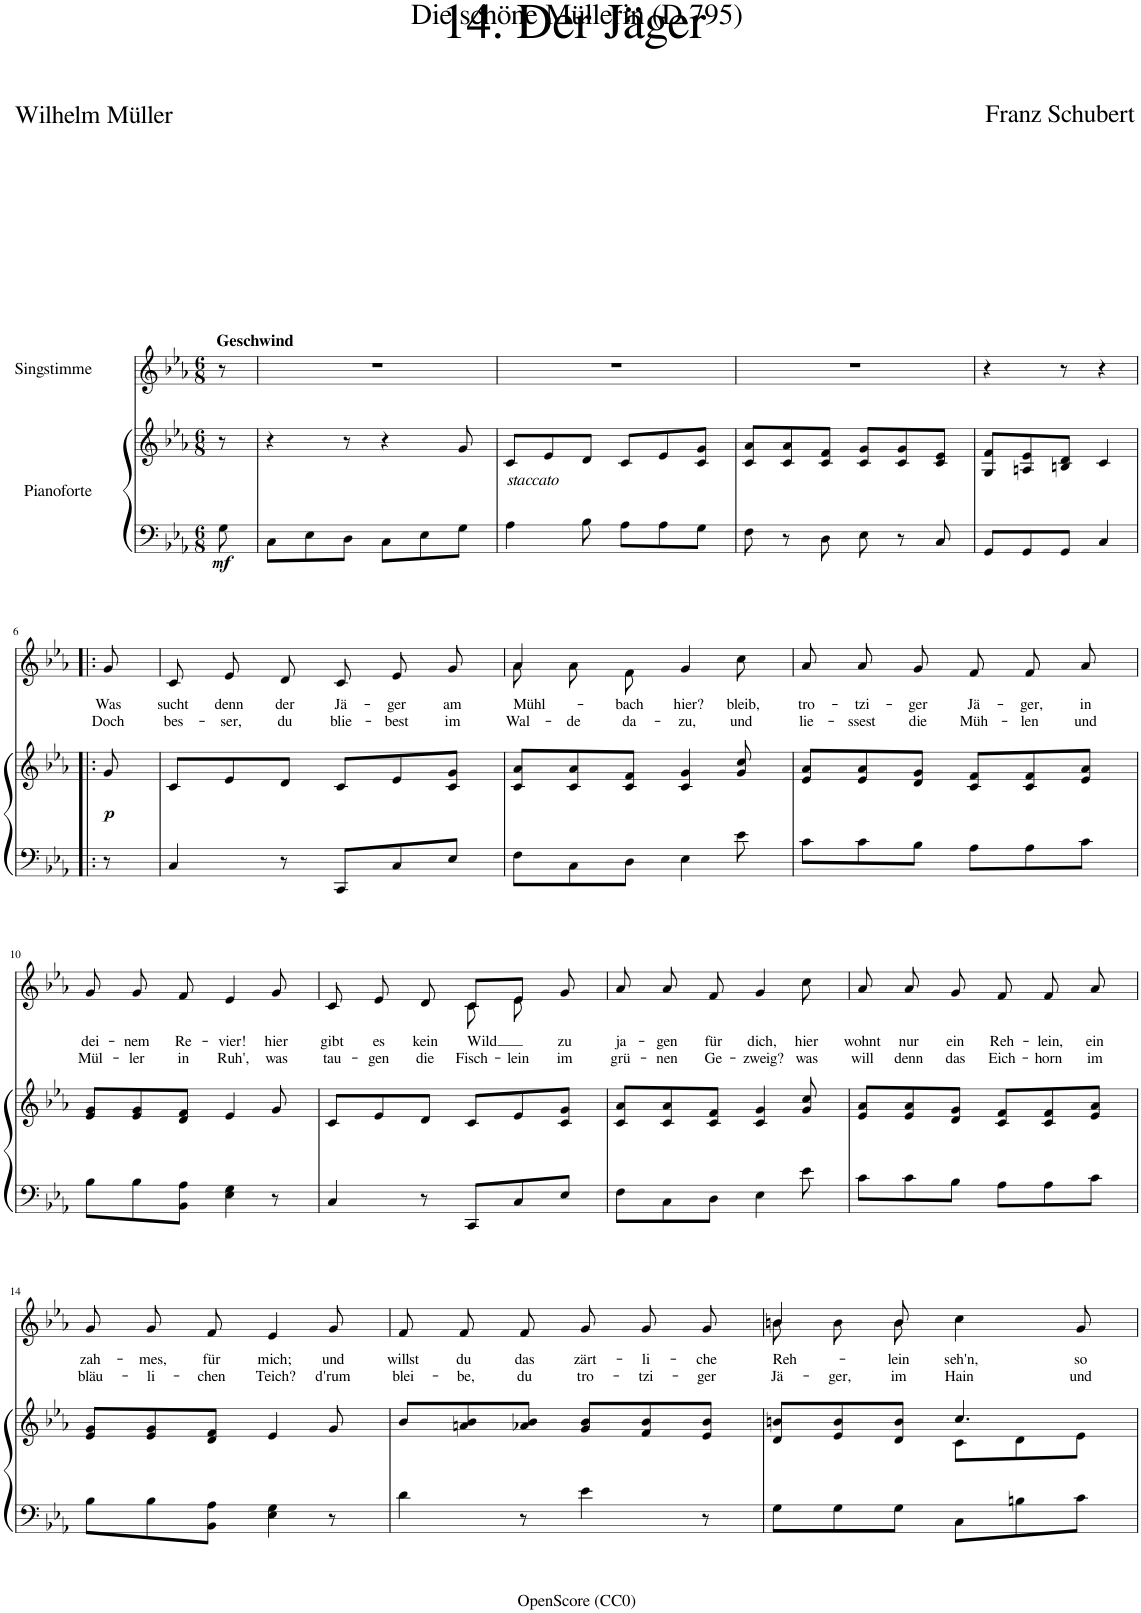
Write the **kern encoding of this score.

**kern	**kern	**dynam	**kern	**text	**text
*part2	*part2	*part2	*part1	*part1	*part1
*staff3	*staff2	*staff2/3	*staff1	*staff1	*staff1
*I"Pianoforte	*	*	*I"Singstimme	*	*
*I'Pno	*	*	*	*	*
*clefF4	*clefG2	*	*clefG2	*	*
*k[b-e-a-]	*k[b-e-a-]	*	*k[b-e-a-]	*	*
*M6/8	*M6/8	*	*M6/8	*	*
=1	=1	=1	=1	=1	=1
!	!	!	!LO:TX:a:B:t=Geschwind	!	!
!	!	!LO:DY:b=2	!	!	!
8G'\	8r	mf	8r	.	.
=2	=2	=2	=2	=2	=2
8C'\L	4r	.	2.r	.	.
8E-'\	.	.	.	.	.
8D'\J	8r	.	.	.	.
8C'\L	4r	.	.	.	.
8E-'\	.	.	.	.	.
8G'\J	8g'/	.	.	.	.
=3	=3	=3	=3	=3	=3
!	!LO:TX:b:i:t=staccato	!	!	!	!
4A-'\	8c'/L	.	2.r	.	.
.	8e-'/	.	.	.	.
8B-'\	8d'/J	.	.	.	.
8A-'\L	8c'/L	.	.	.	.
8A-'\	8e-'/	.	.	.	.
8G'\J	8c/' 8g/'J	.	.	.	.
=4	=4	=4	=4	=4	=4
8F'\	8c/' 8a-/'L	.	2.r	.	.
8r	8c/' 8a-/'	.	.	.	.
8D'\	8c/' 8f/'J	.	.	.	.
8E-'\	8c/' 8g/'L	.	.	.	.
8r	8c/' 8g/'	.	.	.	.
8C'/	8c/' 8e-/'J	.	.	.	.
=5	=5	=5	=5	=5	=5
8GG'/L	8G/' 8f/'L	.	4r	.	.
8GG'/	8An/' 8e-/'	.	.	.	.
8GG'/J	8Bn/' 8d/'J	.	8r	.	.
4C'/	4c'/	.	4r	.	.
!!LO:LB:g=z
=6!|:	=6!|:	=6!|:	=6!|:	=6!|:	=6!|:
!	!	!LO:DY:b	!	!LO:LY:b	!LO:LY:b
8r	8g'/	p	8g/	Was	Doch
=7	=7	=7	=7	=7	=7
!	!	!	!	!LO:LY:b	!LO:LY:b
4C'/	8c'/L	.	8c/	sucht	bes-
!	!	!	!	!LO:LY:b	!LO:LY:b
.	8e-'/	.	8e-/	denn	-ser,
!	!	!	!	!LO:LY:b	!LO:LY:b
8r	8d'/J	.	8d/	der	du
!	!	!	!	!LO:LY:b	!LO:LY:b
8CC'/L	8c'/L	.	8c/	Jä-	blie-
!	!	!	!	!LO:LY:b	!LO:LY:b
8C'/	8e-'/	.	8e-/	-ger	-best
!	!	!	!	!LO:LY:b	!LO:LY:b
8E-'/J	8c/' 8g/'J	.	8g/	am	im
=8	=8	=8	=8	=8	=8
!	!	!	!	!LO:LY:b	!LO:LY:b
*	*	*	*^	*	*
8F'\L	8c/' 8a-/'L	.	8a-\	4a-/	Mühl-	Wal-
!	!	!	!	!	!	!LO:LY:b
8C'\	8c/' 8a-/'	.	8a-\	.	.	-de
!	!	!	!	!	!LO:LY:b	!LO:LY:b
8D'\J	8c/' 8f/'J	.	8f\	2ryy	-bach	da-
!	!	!	!	!	!LO:LY:b	!LO:LY:b
4E-'\	4c/' 4g/'	.	4g/	.	hier?	-zu,
!	!	!	!	!	!LO:LY:b	!LO:LY:b
8e-'\	8g/' 8cc/'	.	8cc\	.	bleib,	und
*	*	*	*v	*v	*	*
=9	=9	=9	=9	=9	=9
!	!	!	!	!LO:LY:b	!LO:LY:b
8c'\L	8e-/' 8a-/'L	.	8a-/	tro-	lie-
!	!	!	!	!LO:LY:b	!LO:LY:b
8c'\	8e-/' 8a-/'	.	8a-/	-tzi-	-ssest
!	!	!	!	!LO:LY:b	!LO:LY:b
8B-'\J	8d/' 8g/'J	.	8g/	-ger	die
!	!	!	!	!LO:LY:b	!LO:LY:b
8A-'\L	8c/' 8f/'L	.	8f/	Jä-	Müh-
!	!	!	!	!LO:LY:b	!LO:LY:b
8A-'\	8c/' 8f/'	.	8f/	-ger,	-len
!	!	!	!	!LO:LY:b	!LO:LY:b
8c'\J	8e-/' 8a-/'J	.	8a-/	in	und
!!LO:LB:g=z
=10	=10	=10	=10	=10	=10
!	!	!	!	!LO:LY:b	!LO:LY:b
8B-'\L	8e-/' 8g/'L	.	8g/	dei-	Mül-
!	!	!	!	!LO:LY:b	!LO:LY:b
8B-'\	8e-/' 8g/'	.	8g/	-nem	-ler
!	!	!	!	!LO:LY:b	!LO:LY:b
8BB-\' 8A-\'J	8d/' 8f/'J	.	8f/	Re-	in
!	!	!	!	!LO:LY:b	!LO:LY:b
4E-\' 4G\'	4e-'/	.	4e-/	-vier!	Ruh',
!	!	!	!	!LO:LY:b	!LO:LY:b
8r	8g'/	.	8g/	hier	was
=11	=11	=11	=11	=11	=11
!	!	!	!	!LO:LY:b	!LO:LY:b
*	*	*	*^	*	*
4C'/	8c'/L	.	8c/	4.ryy	gibt	tau-
!	!	!	!	!	!LO:LY:b	!LO:LY:b
.	8e-'/	.	8e-/	.	es	-gen
!	!	!	!	!	!LO:LY:b	!LO:LY:b
8r	8d'/J	.	8d/	.	kein	die
!	!	!	!	!	!LO:LY:b	!LO:LY:b
8CC'/L	8c'/L	.	8c/L	8c\	Wild	Fisch-
!	!	!	!	!	!	!LO:LY:b
8C'/	8e-'/	.	8e-/J	8e-\	.	-lein
!	!	!	!	!	!LO:LY:b	!LO:LY:b
8E-'/J	8c/' 8g/'J	.	8g/	8ryy	zu	im
=12	=12	=12	=12	=12	=12	=12
!	!	!	!	!	!LO:LY:b	!LO:LY:b
*	*	*	*v	*v	*	*
8F'\L	8c/' 8a-/'L	.	8a-/	ja-	grü-
!	!	!	!	!LO:LY:b	!LO:LY:b
8C'\	8c/' 8a-/'	.	8a-/	-gen	-nen
!	!	!	!	!LO:LY:b	!LO:LY:b
8D'\J	8c/' 8f/'J	.	8f/	für	Ge-
!	!	!	!	!LO:LY:b	!LO:LY:b
4E-'\	4c/' 4g/'	.	4g/	dich,	-zweig?
!	!	!	!	!LO:LY:b	!LO:LY:b
8e-'\	8g/' 8cc/'	.	8cc\	hier	was
=13	=13	=13	=13	=13	=13
!	!	!	!	!LO:LY:b	!LO:LY:b
8c'\L	8e-/' 8a-/'L	.	8a-/	wohnt	will
!	!	!	!	!LO:LY:b	!LO:LY:b
8c'\	8e-/' 8a-/'	.	8a-/	nur	denn
!	!	!	!	!LO:LY:b	!LO:LY:b
8B-'\J	8d/' 8g/'J	.	8g/	ein	das
!	!	!	!	!LO:LY:b	!LO:LY:b
8A-'\L	8c/' 8f/'L	.	8f/	Reh-	Eich-
!	!	!	!	!LO:LY:b	!LO:LY:b
8A-'\	8c/' 8f/'	.	8f/	-lein,	-horn
!	!	!	!	!LO:LY:b	!LO:LY:b
8c'\J	8e-/' 8a-/'J	.	8a-/	ein	im
!!LO:LB:g=z
=14	=14	=14	=14	=14	=14
!	!	!	!	!LO:LY:b	!LO:LY:b
8B-'\L	8e-/' 8g/'L	.	8g/	zah-	bläu-
!	!	!	!	!LO:LY:b	!LO:LY:b
8B-'\	8e-/' 8g/'	.	8g/	-mes,	-li-
!	!	!	!	!LO:LY:b	!LO:LY:b
8BB-\' 8A-\'J	8d/' 8f/'J	.	8f/	für	-chen
!	!	!	!	!LO:LY:b	!LO:LY:b
4E-\' 4G\'	4e-'/	.	4e-/	mich;	Teich?
!	!	!	!	!LO:LY:b	!LO:LY:b
8r	8g'/	.	8g/	und	d'rum
=15	=15	=15	=15	=15	=15
!	!	!	!	!LO:LY:b	!LO:LY:b
4d'\	8b-'/L	.	8f/	willst	blei-
!	!	!	!	!LO:LY:b	!LO:LY:b
.	8an/' 8b-/'	.	8f/	du	-be,
!	!	!	!	!LO:LY:b	!LO:LY:b
8r	8a-X/' 8b-/'J	.	8f/	das	du
!	!	!	!	!LO:LY:b	!LO:LY:b
4e-'\	8g/' 8b-/'L	.	8g/	zärt-	tro-
!	!	!	!	!LO:LY:b	!LO:LY:b
.	8f/' 8b-/'	.	8g/	-li-	-tzi-
!	!	!	!	!LO:LY:b	!LO:LY:b
8r	8e-/' 8b-/'J	.	8g/	-che	-ger
=16	=16	=16	=16	=16	=16
*	*^	*	*	*	*
!	!	!	!	!	!LO:LY:b	!LO:LY:b
*	*	*	*	*^	*	*
8G'\L	8d/' 8bn/'L	4.ryy	.	8bn\	4b/	Reh-	Jä-
!	!	!	!	!	!	!	!LO:LY:b
8G'\	8e-/' 8b/'	.	.	8b\	.	.	-ger,
!	!	!	!	!	!	!LO:LY:b	!LO:LY:b
8G'\J	8d/' 8b/'J	.	.	8b\	8b/	-lein	im
!	!	!	!	!	!	!LO:LY:b	!LO:LY:b
8C'\L	4.cc'/	8c'\L	.	4cc\	8ryy	seh'n,	Hain
8Bn'\	.	8d'\	.	.	4ryy	.	.
!	!	!	!	!	!	!LO:LY:b	!LO:LY:b
8c'\J	.	8e-'\J	.	8g/	.	so	und
*	*v	*v	*	*	*	*	*
*	*	*	*v	*v	*	*
=	=	=	=	=	=
*-	*-	*-	*-	*-	*-
